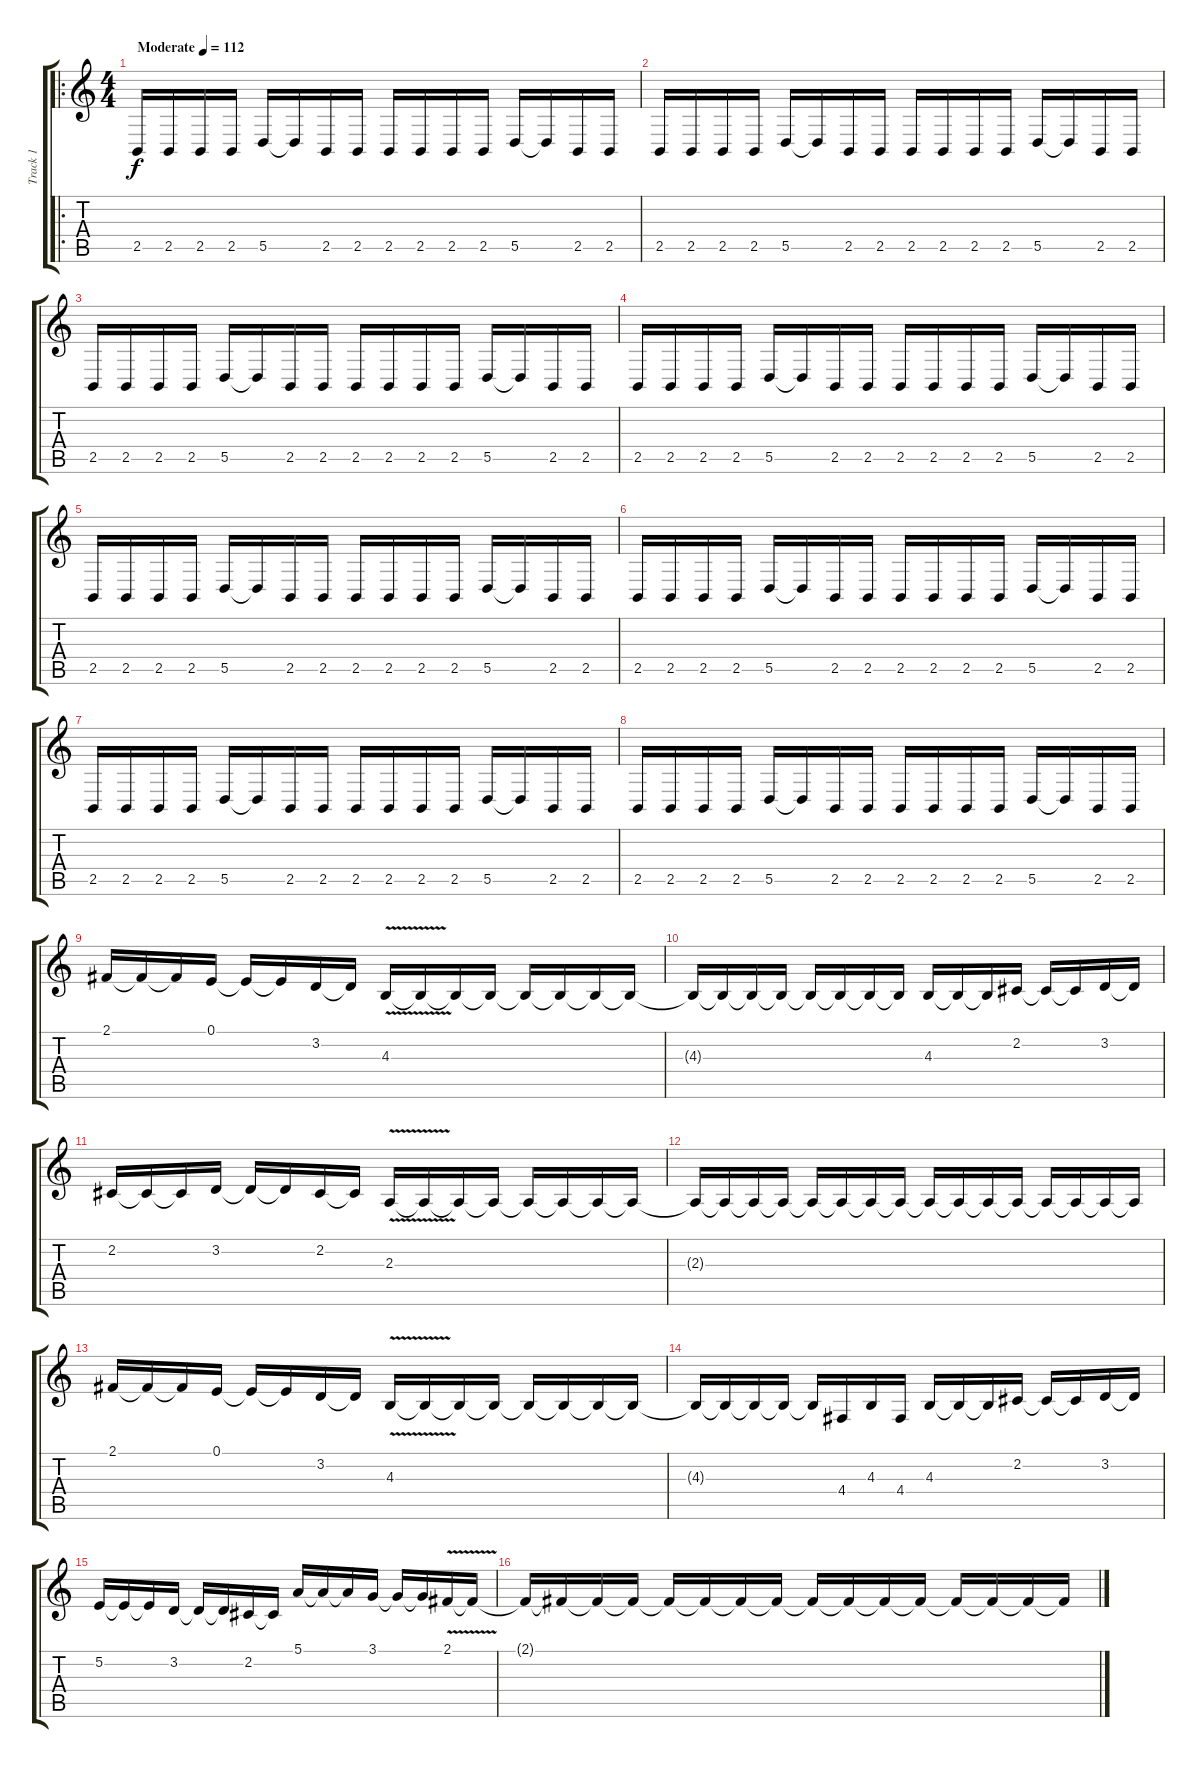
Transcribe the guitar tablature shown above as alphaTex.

\track ("Track 1" "Track 1") {instrument lead5charang}
\staff {score tabs}
\tuning (E4 B3 G3 D3 A2 E2) {hide}
\ro
\ts (4 4)
\tempo (112 "Moderate")
\clef g2
\ks c
2.5.16{dy f instrument lead5charang} 2.5.16 2.5.16 2.5.16 5.5.16 5.5{t}.16 2.5.16 2.5.16 2.5.16 2.5.16 2.5.16 2.5.16 5.5.16 5.5{t}.16 2.5.16 2.5.16 |
2.5.16 2.5.16 2.5.16 2.5.16 5.5.16 5.5{t}.16 2.5.16 2.5.16 2.5.16 2.5.16 2.5.16 2.5.16 5.5.16 5.5{t}.16 2.5.16 2.5.16 |
2.5.16 2.5.16 2.5.16 2.5.16 5.5.16 5.5{t}.16 2.5.16 2.5.16 2.5.16 2.5.16 2.5.16 2.5.16 5.5.16 5.5{t}.16 2.5.16 2.5.16 |
2.5.16 2.5.16 2.5.16 2.5.16 5.5.16 5.5{t}.16 2.5.16 2.5.16 2.5.16 2.5.16 2.5.16 2.5.16 5.5.16 5.5{t}.16 2.5.16 2.5.16 |
2.5.16 2.5.16 2.5.16 2.5.16 5.5.16 5.5{t}.16 2.5.16 2.5.16 2.5.16 2.5.16 2.5.16 2.5.16 5.5.16 5.5{t}.16 2.5.16 2.5.16 |
2.5.16 2.5.16 2.5.16 2.5.16 5.5.16 5.5{t}.16 2.5.16 2.5.16 2.5.16 2.5.16 2.5.16 2.5.16 5.5.16 5.5{t}.16 2.5.16 2.5.16 |
2.5.16 2.5.16 2.5.16 2.5.16 5.5.16 5.5{t}.16 2.5.16 2.5.16 2.5.16 2.5.16 2.5.16 2.5.16 5.5.16 5.5{t}.16 2.5.16 2.5.16 |
2.5.16 2.5.16 2.5.16 2.5.16 5.5.16 5.5{t}.16 2.5.16 2.5.16 2.5.16 2.5.16 2.5.16 2.5.16 5.5.16 5.5{t}.16 2.5.16 2.5.16 |
2.1.16 2.1{t}.16 2.1{t}.16 0.1.16 0.1{t}.16 0.1{t}.16 3.2.16 3.2{t}.16 4.3{v}.16 4.3{t}.16 4.3{t}.16 4.3{t}.16 4.3{t}.16 4.3{t}.16 4.3{t}.16 4.3{t}.16 |
4.3{t}.16 4.3{t}.16 4.3{t}.16 4.3{t}.16 4.3{t}.16 4.3{t}.16 4.3{t}.16 4.3{t}.16 4.3.16 4.3{t}.16 4.3{t}.16 2.2.16 2.2{t}.16 2.2{t}.16 3.2.16 3.2{t}.16 |
2.2.16 2.2{t}.16 2.2{t}.16 3.2.16 3.2{t}.16 3.2{t}.16 2.2.16 2.2{t}.16 2.3{v}.16 2.3{t}.16 2.3{t}.16 2.3{t}.16 2.3{t}.16 2.3{t}.16 2.3{t}.16 2.3{t}.16 |
2.3{t}.16 2.3{t}.16 2.3{t}.16 2.3{t}.16 2.3{t}.16 2.3{t}.16 2.3{t}.16 2.3{t}.16 2.3{t}.16 2.3{t}.16 2.3{t}.16 2.3{t}.16 2.3{t}.16 2.3{t}.16 2.3{t}.16 2.3{t}.16 |
2.1.16 2.1{t}.16 2.1{t}.16 0.1.16 0.1{t}.16 0.1{t}.16 3.2.16 3.2{t}.16 4.3{v}.16 4.3{t}.16 4.3{t}.16 4.3{t}.16 4.3{t}.16 4.3{t}.16 4.3{t}.16 4.3{t}.16 |
4.3{t}.16 4.3{t}.16 4.3{t}.16 4.3{t}.16 4.3{t}.16 4.4.16 4.3.16 4.4.16 4.3.16 4.3{t}.16 4.3{t}.16 2.2.16 2.2{t}.16 2.2{t}.16 3.2.16 3.2{t}.16 |
5.2.16 5.2{t}.16 5.2{t}.16 3.2.16 3.2{t}.16 3.2{t}.16 2.2.16 2.2{t}.16 5.1.16 5.1{t}.16 5.1{t}.16 3.1.16 3.1{t}.16 3.1{t}.16 2.1{v}.16 2.1{t}.16 |
2.1{t}.16 2.1{t}.16 2.1{t}.16 2.1{t}.16 2.1{t}.16 2.1{t}.16 2.1{t}.16 2.1{t}.16 2.1{t}.16 2.1{t}.16 2.1{t}.16 2.1{t}.16 2.1{t}.16 2.1{t}.16 2.1{t}.16 2.1{t}.16
